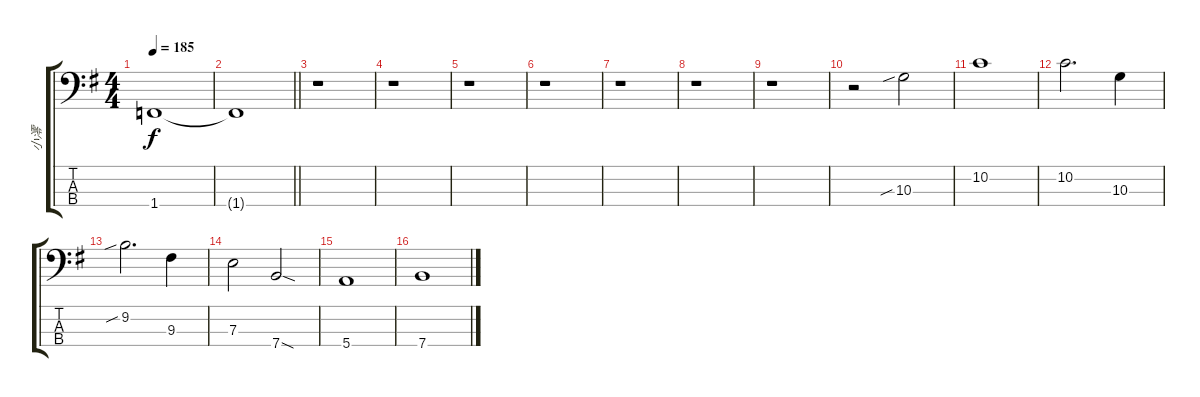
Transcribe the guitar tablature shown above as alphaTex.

\track ("小澪" "小澪") {instrument electricbassfinger}
\staff {score tabs}
\tuning (G2 D2 A1 E1) {hide}
\ts (4 4)
\tempo 185
\clef f4
\ks g
1.4.1{dy f} |
\barLineRight lightlight
1.4{t}.1 |
r.1 |
r.1 |
r.1 |
r.1 |
r.1 |
r.1 |
r.1 |
r.2 10.3{sib}.2 |
10.2.1 |
10.2.2{d} 10.3.4 |
9.2{sib}.2{d} 9.3.4 |
7.3.2 7.4{sod}.2 |
5.4.1 |
7.4.1
